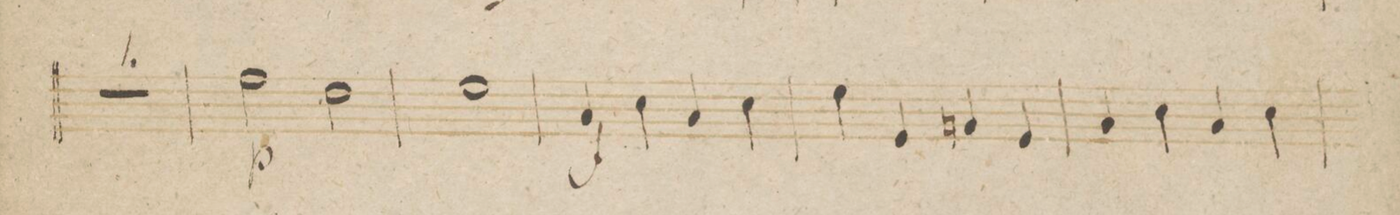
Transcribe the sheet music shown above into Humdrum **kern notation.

**kern	**dynam
*I"Fagotto 2do	*
*clefF4	*
*k[b-]	*
*met(c|)	*
*M2/2	*
1r	.
=32	=32
2A\	p
2F\	.
=33	=33
1G\	.
=34	=34
4C/	f
4E\	.
4C/	.
4E\	.
=35	=35
4G\	.
4GG/	.
4BBn/	.
4GG/	.
=36	=36
4C/	.
4E\	.
4C/	.
4E\	.
=37	=37
*-	*-
